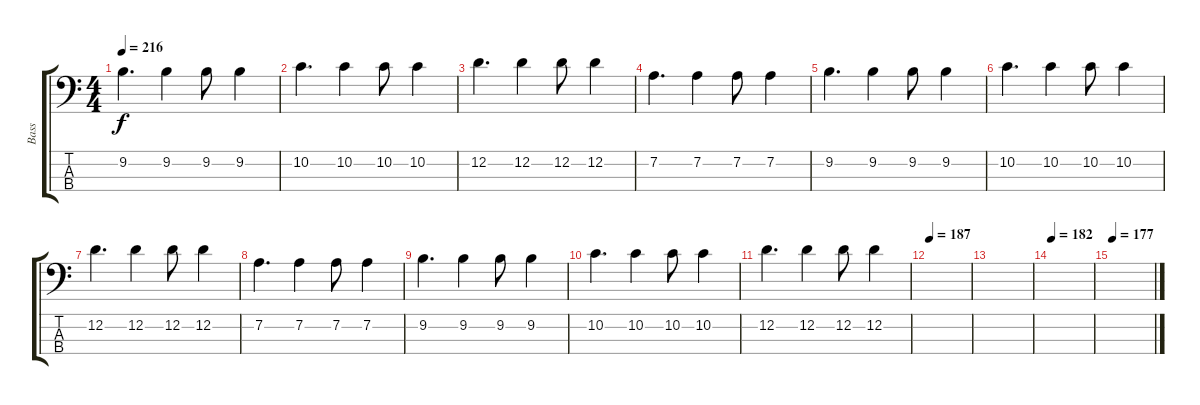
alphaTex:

\track ("Bass" "Bass") {instrument acousticbass}
\staff {score tabs}
\tuning (G2 D2 A1 E1) {hide}
\ts (4 4)
\tempo 216
\clef f4
\ks c
9.2.4{d dy f} 9.2.4 9.2.8 9.2.4 |
10.2.4{d} 10.2.4 10.2.8 10.2.4 |
12.2.4{d} 12.2.4 12.2.8 12.2.4 |
7.2.4{d} 7.2.4 7.2.8 7.2.4 |
9.2.4{d} 9.2.4 9.2.8 9.2.4 |
10.2.4{d} 10.2.4 10.2.8 10.2.4 |
12.2.4{d} 12.2.4 12.2.8 12.2.4 |
7.2.4{d} 7.2.4 7.2.8 7.2.4 |
9.2.4{d} 9.2.4 9.2.8 9.2.4 |
10.2.4{d} 10.2.4 10.2.8 10.2.4 |
12.2.4{d} 12.2.4 12.2.8 12.2.4 |
\tempo 187
|
|
\tempo 182
|
\tempo 177
